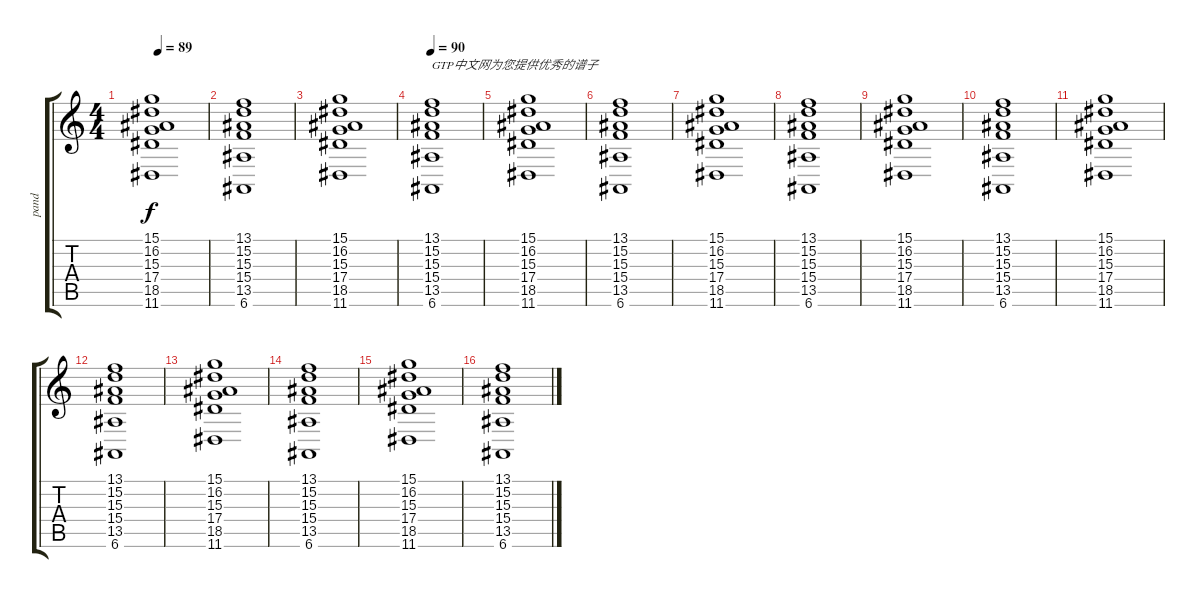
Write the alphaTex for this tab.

\track ("pand" "pand") {instrument stringensemble1}
\staff {score tabs}
\tuning (E4 B3 G3 D3 A2 E2) {hide}
\ts (4 4)
\tempo 89
\clef g2
\ks c
(15.1 16.2 15.3 17.4 18.5 11.6).1{dy f instrument stringensemble1} |
(13.1 15.2 15.3 15.4 13.5 6.6).1 |
(15.1 16.2 15.3 17.4 18.5 11.6).1 |
\tempo 90
(13.1 15.2 15.3 15.4 13.5 6.6).1{txt "GTP中文网为您提供优秀的谱子"} |
(15.1 16.2 15.3 17.4 18.5 11.6).1 |
(13.1 15.2 15.3 15.4 13.5 6.6).1 |
(15.1 16.2 15.3 17.4 18.5 11.6).1 |
(13.1 15.2 15.3 15.4 13.5 6.6).1 |
(15.1 16.2 15.3 17.4 18.5 11.6).1 |
(13.1 15.2 15.3 15.4 13.5 6.6).1 |
(15.1 16.2 15.3 17.4 18.5 11.6).1 |
(13.1 15.2 15.3 15.4 13.5 6.6).1 |
(15.1 16.2 15.3 17.4 18.5 11.6).1 |
(13.1 15.2 15.3 15.4 13.5 6.6).1 |
(15.1 16.2 15.3 17.4 18.5 11.6).1 |
(13.1 15.2 15.3 15.4 13.5 6.6).1
